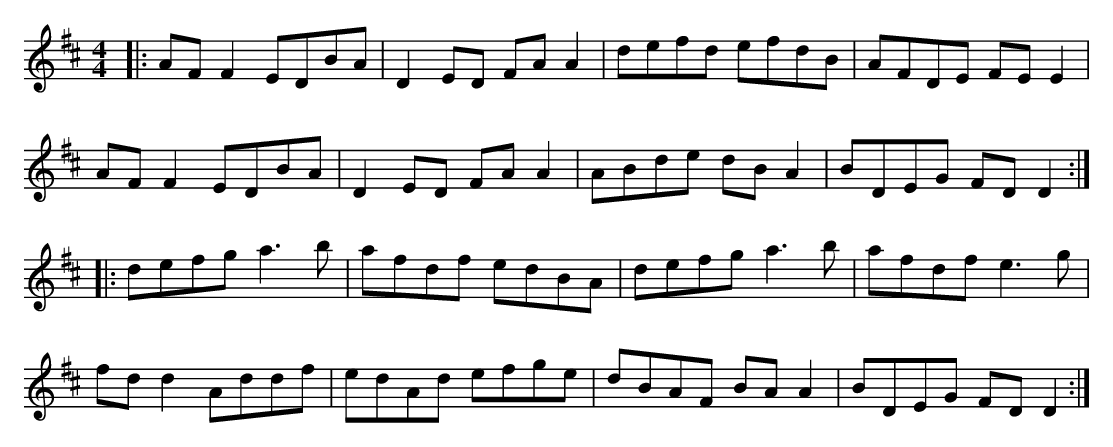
X:1
M:4/4
K:D
|:AF F2 EDBA|D2ED FA A2|defd efdB|AFDE FEE2|
AF F2 EDBA|D2ED FAA2|ABde dBA2|BDEG FDD2:|
|:defg a3b|afdf edBA|defg a3b|afdf e3g|
fd d2 Addf|edAd efge|dBAF BA A2|BDEG FDD2:|
